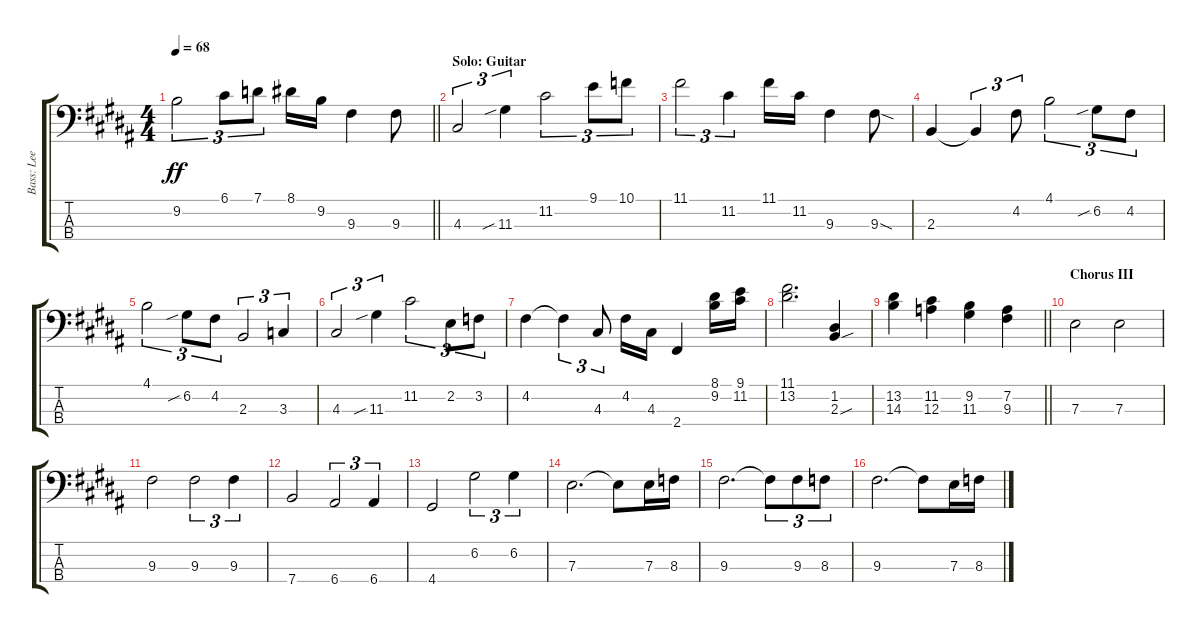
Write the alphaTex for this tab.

\track ("Bass: Lee" "Bass: Lee") {instrument electricbassfinger}
\staff {score tabs}
\tuning (G2 D2 A1 E1) {hide}
\ts (4 4)
\tempo 68
\clef f4
\barLineRight lightlight
\ks b
9.2.2{tu (3 2) dy ff} 6.1.8{tu (3 2)} 7.1.8{tu (3 2)} 8.1.16 9.2.16 9.3.4 9.3.8 |
\section ("" "Solo: Guitar")
4.3.2{tu (3 2)} 11.3{sib}.4{tu (3 2)} 11.2.2{tu (3 2)} 9.1.8{tu (3 2)} 10.1.8{tu (3 2)} |
11.1.2{tu (3 2)} 11.2.4{tu (3 2)} 11.1.16 11.2.16 9.3.4 9.3{sod}.8 |
2.3.4 2.3{t}.4{tu (3 2)} 4.2.8{tu (3 2)} 4.1.2{tu (3 2)} 6.2{sib}.8{tu (3 2)} 4.2.8{tu (3 2)} |
4.1.2{tu (3 2)} 6.2{sib}.8{tu (3 2)} 4.2.8{tu (3 2)} 2.3.2{tu (3 2)} 3.3.4{tu (3 2)} |
4.3.2{tu (3 2)} 11.3{sib}.4{tu (3 2)} 11.2.2{tu (3 2)} 2.2.8{tu (3 2)} 3.2.8{tu (3 2)} |
4.2.4 4.2{t}.4{tu (3 2)} 4.3.8{tu (3 2)} 4.2.16 4.3.16 2.4.4 (8.1 9.2).16 (9.1 11.2).16 |
(11.1 13.2).2{d} (1.2 2.3{sou}).4 |
\barLineRight lightlight
(13.2 14.3).4 (11.2 12.3).4 (9.2 11.3).4 (7.2 9.3).4 |
\section ("" "Chorus III")
7.3.2 7.3.2 |
9.3.2 9.3.2{tu (3 2)} 9.3.4{tu (3 2)} |
7.4.2 6.4.2{tu (3 2)} 6.4.4{tu (3 2)} |
4.4.2 6.2.2{tu (3 2)} 6.2.4{tu (3 2)} |
7.3.2{d} 7.3{t}.8 7.3.16 8.3.16 |
9.3.2{d} 9.3{t}.8{tu (3 2)} 9.3.8{tu (3 2)} 8.3.8{tu (3 2)} |
9.3.2{d} 9.3{t}.8 7.3.16 8.3.16
